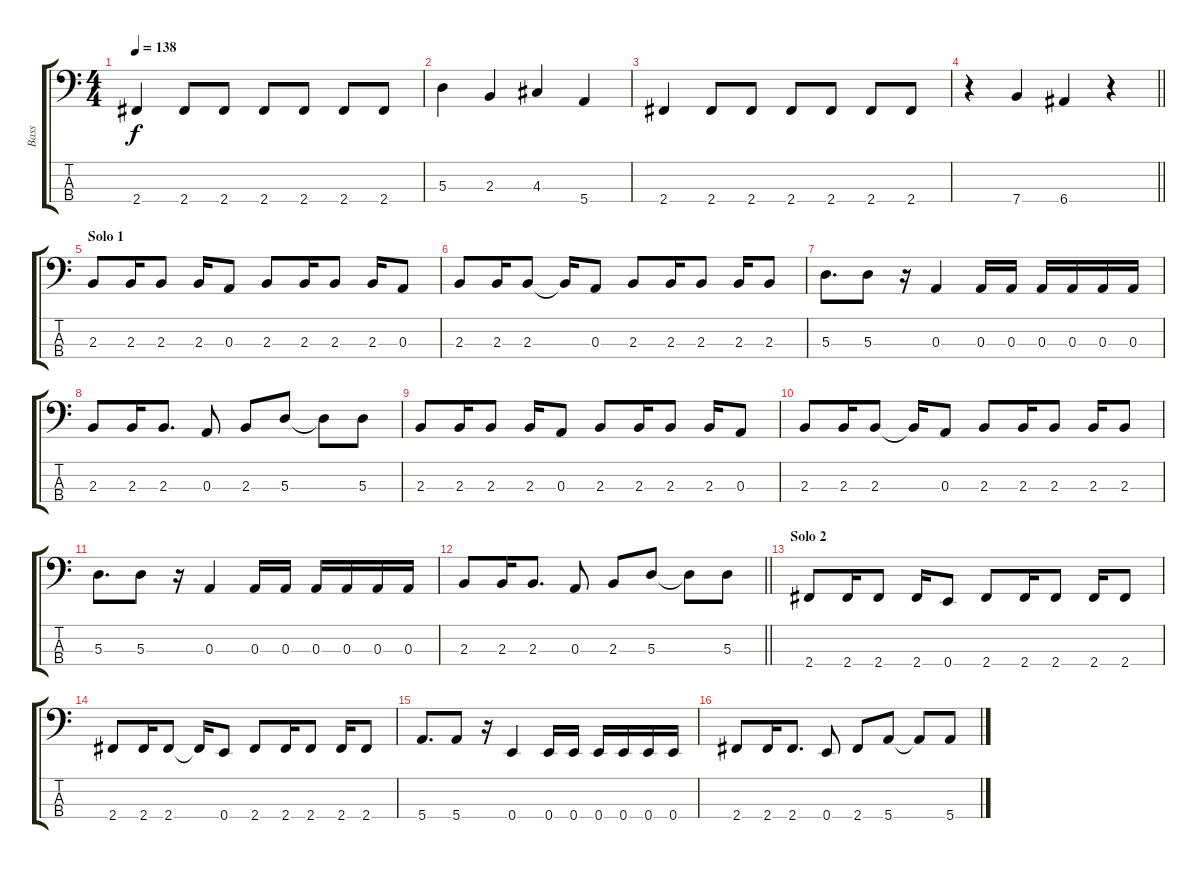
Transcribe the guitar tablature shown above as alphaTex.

\track ("Bass" "Bass") {instrument electricbassfinger}
\staff {score tabs}
\tuning (G2 D2 A1 E1) {hide}
\ts (4 4)
\tempo 138
\clef f4
\ks c
2.4.4{dy f} 2.4.8 2.4.8 2.4.8 2.4.8 2.4.8 2.4.8 |
5.3.4 2.3.4 4.3.4 5.4.4 |
2.4.4 2.4.8 2.4.8 2.4.8 2.4.8 2.4.8 2.4.8 |
\barLineRight lightlight
r.4 7.4.4 6.4.4 r.4 |
\section ("" "Solo 1")
2.3.8 2.3.16 2.3.8 2.3.16 0.3.8 2.3.8 2.3.16 2.3.8 2.3.16 0.3.8 |
2.3.8 2.3.16 2.3.8 2.3{t}.16 0.3.8 2.3.8 2.3.16 2.3.8 2.3.16 2.3.8 |
5.3.8{d} 5.3.8 r.16 0.3.4 0.3.16 0.3.16 0.3.16 0.3.16 0.3.16 0.3.16 |
2.3.8 2.3.16 2.3.8{d} 0.3.8 2.3.8 5.3.8 5.3{t}.8 5.3.8 |
2.3.8 2.3.16 2.3.8 2.3.16 0.3.8 2.3.8 2.3.16 2.3.8 2.3.16 0.3.8 |
2.3.8 2.3.16 2.3.8 2.3{t}.16 0.3.8 2.3.8 2.3.16 2.3.8 2.3.16 2.3.8 |
5.3.8{d} 5.3.8 r.16 0.3.4 0.3.16 0.3.16 0.3.16 0.3.16 0.3.16 0.3.16 |
\barLineRight lightlight
2.3.8 2.3.16 2.3.8{d} 0.3.8 2.3.8 5.3.8 5.3{t}.8 5.3.8 |
\section ("" "Solo 2")
2.4.8 2.4.16 2.4.8 2.4.16 0.4.8 2.4.8 2.4.16 2.4.8 2.4.16 2.4.8 |
2.4.8 2.4.16 2.4.8 2.4{t}.16 0.4.8 2.4.8 2.4.16 2.4.8 2.4.16 2.4.8 |
5.4.8{d} 5.4.8 r.16 0.4.4 0.4.16 0.4.16 0.4.16 0.4.16 0.4.16 0.4.16 |
2.4.8 2.4.16 2.4.8{d} 0.4.8 2.4.8 5.4.8 5.4{t}.8 5.4.8
